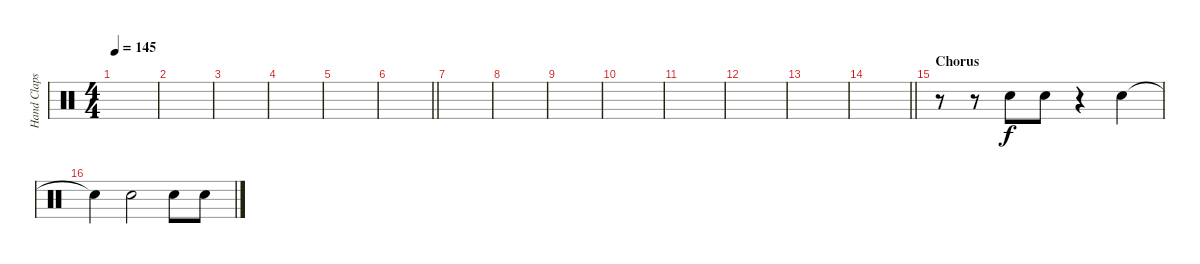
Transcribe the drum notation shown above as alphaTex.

\track ("Hand Claps" "Hand Claps") {instrument percussion}
\staff {score}
\articulation defaults
\ts (4 4)
\tempo 145
\clef neutral
\ks c
|
|
|
|
|
\barLineRight lightlight
|
|
|
|
|
|
|
|
\barLineRight lightlight
|
\section ("" "Chorus")
r.8 r.8 "Hand Clap (hit)".8 "Hand Clap (hit)".8 r.4 "Hand Clap (hit)".4 |
"Hand Clap (hit)"{t}.4 "Hand Clap (hit)".2 "Hand Clap (hit)".8 "Hand Clap (hit)".8
